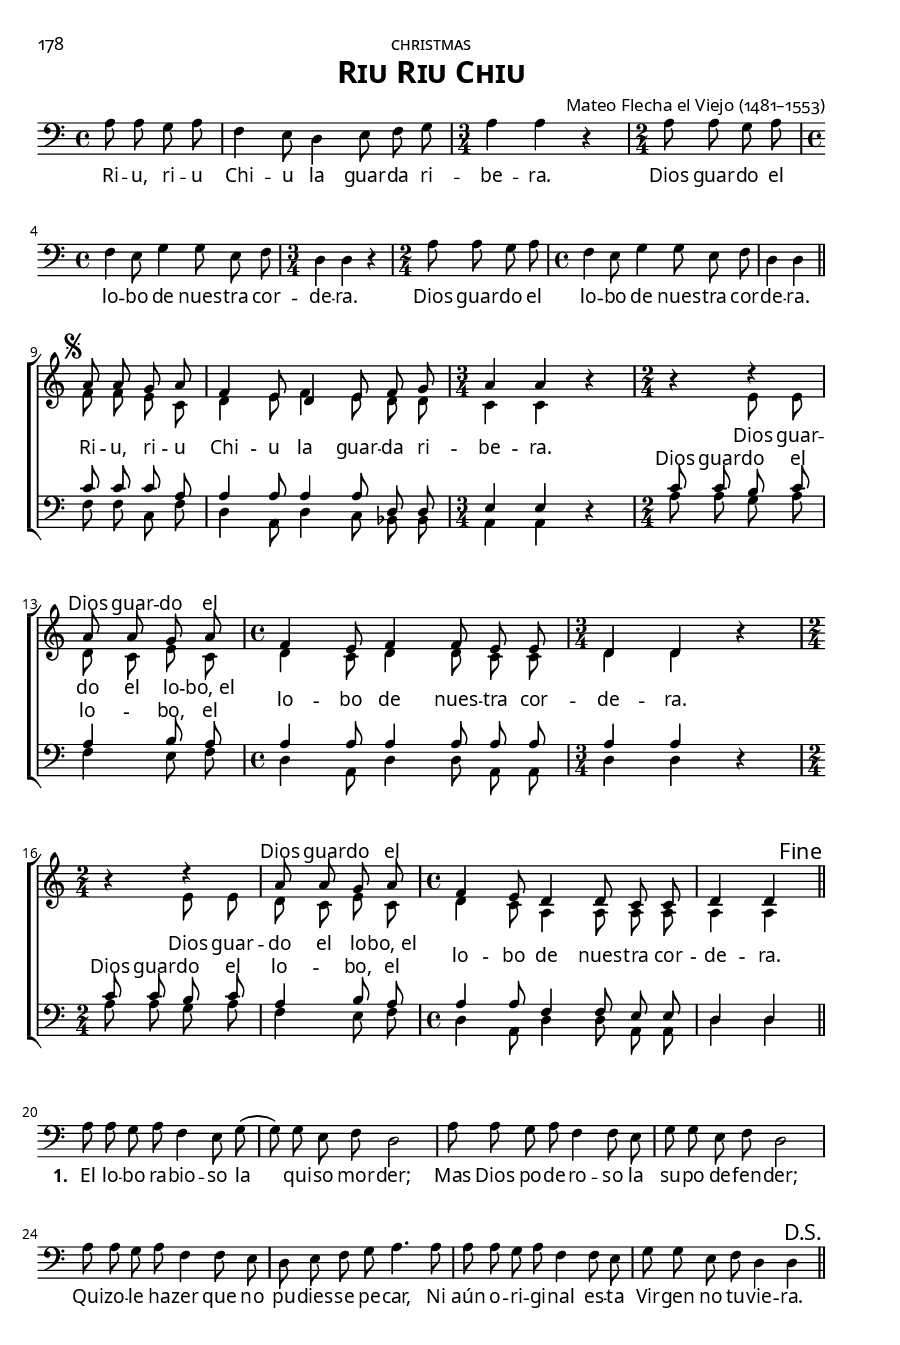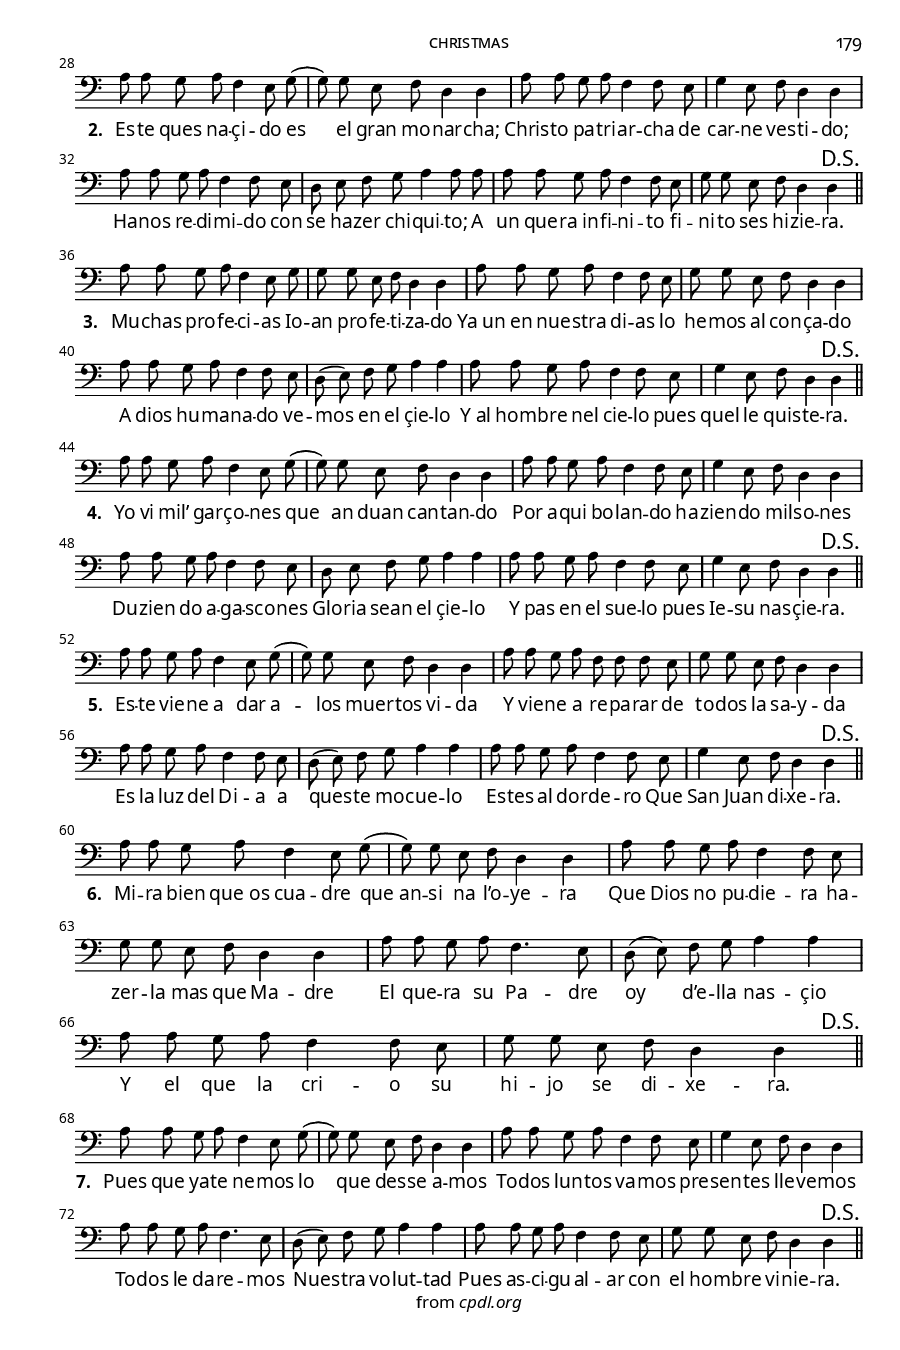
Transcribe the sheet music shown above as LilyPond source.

\version "2.14.2"
\include "util.ly"
\header {
  title = \markup{\override #'(font-name . "Garamond Premier Pro Semibold"){ \abs-fontsize #15 \smallCapsOldStyle"Riu Riu Chiu"}}
  composer = \markup\oldStyleNum"Mateo Flecha el Viejo (1481–1553)"
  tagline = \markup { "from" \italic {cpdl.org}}
}
\paper {
  %print-all-headers = ##f
  paper-height = 9\in
  paper-width = 6\in
  indent = 0\in
  %system-system-spacing = #'((basic-distance . 10) (padding . 0))
  %system-system-spacing =
  %  #'((basic-distance . 0)
  %     (minimum-distance . 0)
  %     (padding . -0.35)
  %     (stretchability . 100))
  ragged-last-bottom = ##f
  ragged-bottom = ##f
  two-sided = ##t
  inner-margin = 0.5\in
  outer-margin = 0.25\in
  top-margin = 0.25\in
  bottom-margin = 0.25\in
  first-page-number = #178
  print-first-page-number = ##t
  headerLine = \markup{\override #'(font-name . "Garamond Premier Pro") \smallCapsOldStyle"christmas"}
  oddHeaderMarkup = \markup\fill-line{
     \override #'(font-name . "Garamond Premier Pro")\abs-fontsize #8.5
     \combine 
        \fill-line{"" \on-the-fly #print-page-number-check-first
        \oldStylePageNum""
        }
        \fill-line{\headerLine}
  }
  evenHeaderMarkup = \markup {
     \override #'(font-name . "Garamond Premier Pro")\abs-fontsize #8.5
     \combine
        \on-the-fly #print-page-number-check-first
        \oldStylePageNum""
        \fill-line{\headerLine}
  }
}
#(set-global-staff-size 15) \paper{ #(define fonts (make-pango-font-tree "GoudyOlSt BT" "Garamond Premier Pro" "Garamond Premier Pro" (/ 15 20))) }
global = {
  \key c \major
  \time 4/4
  \autoBeamOff
  \override DynamicLineSpanner #'staff-padding = #0.0
  \override DynamicLineSpanner #'Y-extent = #'(-1 . 1)
}

sopMusic = \relative c' {
  s4*26 |
  
  %\once \override Score.RehearsalMark #'self-alignment-X = #LEFT
  \mark \markup { \abs-fontsize #9 \musicglyph #"scripts.segno" }
  a'8 a g a |
  f4 e8 d4 e8 f g |
  a4 a b\rest |
  b\rest d\rest |
  a8 a g a |
  
  f4 e8 f4 f8 e e |
  d4 d b'\rest |
  b\rest d\rest |
  a8 a g a |
  f4 e8 d4 d8 c c |
  d4 d \bar "||"
    \once \override Score.RehearsalMark #'break-visibility = #end-of-line-visible
    \once \override Score.RehearsalMark #'self-alignment-X = #RIGHT
    \mark "Fine"
}
sopWords = \lyricmode {
  \repeat unfold 12 {\skip1}
  Dios guar -- do el
  \repeat unfold 8 {\skip1}
  Dios guar -- do el
}

altoMusic = \relative c' {
  s4*26 |
  
  f8 f e c |
  d4 e8 f4 e8 d d |
  c4 c s |
  s e8 e |
  d c e c |
  
  d4 c8 d4 d8 c c |
  d4 d s |
  s e8 e |
  d c e c |
  d4 c8 a4 a8 a a |
  a4 a \bar "|."
}

dropLyrics = {
  \override LyricText #'extra-offset = #'(0 . -2.0)
  \override LyricHyphen #'extra-offset = #'(0 . -2.0)
  \override LyricExtender #'extra-offset = #'(0 . -2.0)
  \override StanzaNumber #'extra-offset = #'(0 . -2.0)
}
altoWords = \lyricmode {
  \dropLyrics
  Ri -- u, ri -- u Chi -- u la guar -- da ri -- be -- ra.
  \dropLyricsIV
  Dios guar -- do el lo -- bo,_el
  \dropLyrics
  lo -- bo de nues -- tra cor -- de -- ra.
  
  \dropLyricsIV
  Dios guar -- do el lo -- bo,_el
  \dropLyrics
  lo -- bo de nues -- tra cor -- de -- ra.
  
}
altoWordsII = \lyricmode {
%\markup\italic
  \set stanza = #"2. "
  \set ignoreMelismata = ##t
}
altoWordsIII = \lyricmode {
  \set stanza = #"3. "
  \set ignoreMelismata = ##t
}
altoWordsIV = \lyricmode {
  \set stanza = #"4. "
  \set ignoreMelismata = ##t
}
altoWordsV = \lyricmode {
  \set stanza = #"5. "
  \set ignoreMelismata = ##t
}
altoWordsVI = \lyricmode {
  \set stanza = #"6. "
  \set ignoreMelismata = ##t
}
tenorMusic = \relative c' {
  s4*26 |
  
  c8 c c a |
  a4 a8 a4 a8 d, d |
  e4 e s |
  c'8 c b c |
  a4 b8 a |
  
  a4 a8 a4 a8 a a |
  a4 a s |
  c8 c b c |
  a4 b8 a |
  a4 a8 f4 f8 e e |
  d4 d \bar "|."
}
tenorWords = \lyricmode {
  \repeat unfold 12 {\skip1}
  Dios guar -- do el lo -- bo, el
  \repeat unfold 8 {\skip1}
  Dios guar -- do el lo -- bo, el
}

bassMusic = \relative c' {
  \oneVoice
  \partial 2 a8 a g a |
  f4 e8 d4 e8 f g |
  \time 3/4 a4 a r |
  \time 2/4 a8 a g a |
  
  \time 4/4 f4 e8 g4 g8 e f |
  \time 3/4 d4 d r |
  \time 2/4 a'8 a g a |
  \time 4/4 f4 e8 g4 g8 e f |
  \partial 2 d4 d \bar "||" \break
  
  \voiceTwo
  \partial 2 f8 f c f |
  d4 a8 d4 c8 bes bes |
  \time 3/4 a4 a d\rest |
  \time 2/4 a'8 a g a |
  f4 e8 f |
  
  \time 4/4 d4 a8 d4 d8 a a |
  \time 3/4 d4 d d\rest |
  \time 2/4 a'8 a g a |
  f4 e8 f |
  \time 4/4 d4 a8 d4 d8 a a |
  \partial 2 d4 d \bar "||" \break
  
  \oneVoice
  \slurSolid
  {
    %Verse 1
    a'8 a g a f4 e8 g( |
    g) g e f d2 |
    a'8 a g a f4 f8 e |
    
    g g e f d2 |
    a'8 a g a f4 f8 e |
    d e f g a4. a8 |
    
    a a g a f4 f8 e |
    g g e f d4 d \bar "||" \break
    \once \override Score.RehearsalMark #'break-visibility = #end-of-line-visible
    \once \override Score.RehearsalMark #'self-alignment-X = #RIGHT
    \mark "D.S."
  }
  
  
  {
    %Verse 2
    a'8 a g a f4 e8 g( |
    g) g e f d4 d |
    a'8 a g a f4 f8 e |
    
    g4 e8 f d4 d |
    a'8 a g a f4 f8 e |
    d e f g a4 a8 a |
    
    a a g a f4 f8 e |
    g g e f d4 d \bar "||" \break
    \once \override Score.RehearsalMark #'break-visibility = #end-of-line-visible
    \once \override Score.RehearsalMark #'self-alignment-X = #RIGHT
    \mark "D.S."
  }
  {
    %Verse 3
    a'8 a g a f4 e8 g |
    g g e f d4 d |
    a'8 a g a f4 f8 e |
    
    g g e f d4 d |
    a'8 a g a f4 f8 e |
    d( e) f g a4 a4 |
    
    a8 a g a f4 f8 e |
    g4 e8 f d4 d \bar "||" \break
    \once \override Score.RehearsalMark #'break-visibility = #end-of-line-visible
    \once \override Score.RehearsalMark #'self-alignment-X = #RIGHT
    \mark "D.S."
  }
  
  {
    %Verse 4
    a'8 a g a f4 e8 g( |
    g) g e f d4 d |
    a'8 a g a f4 f8 e |
    
    g4 e8 f d4 d |
    a'8 a g a f4 f8 e |
    d e f g a4 a4 |
    
    a8 a g a f4 f8 e |
    g4 e8 f d4 d \bar "||" \break
    \once \override Score.RehearsalMark #'break-visibility = #end-of-line-visible
    \once \override Score.RehearsalMark #'self-alignment-X = #RIGHT
    \mark "D.S."
  }
  {
    %Verse 5
    a'8 a g a f4 e8 g( |
    g) g e f d4 d |
    a'8 a g a f f f e |
    
    g g e f d4 d |
    a'8 a g a f4 f8 e |
    d( e) f g a4 a4 |
    
    a8 a g a f4 f8 e |
    g4 e8 f d4 d \bar "||" \break
    \once \override Score.RehearsalMark #'break-visibility = #end-of-line-visible
    \once \override Score.RehearsalMark #'self-alignment-X = #RIGHT
    \mark "D.S."
  }
  {
    %Verse 6
    a'8 a g a f4 e8 g( |
    g) g e f d4 d |
    a'8 a g a f4 f8 e |
    
    g g e f d4 d |
    a'8 a g a f4. e8 |
    d( e) f g a4 a4 |
    
    a8 a g a f4 f8 e |
    g8 g e f d4 d \bar "||" \break
    \once \override Score.RehearsalMark #'break-visibility = #end-of-line-visible
    \once \override Score.RehearsalMark #'self-alignment-X = #RIGHT
    \mark "D.S."
  }
  {
    %Verse 7
    a'8 a g a f4 e8 g( |
    g) g e f d4 d |
    a'8 a g a f4 f8 e |
    
    g4 e8 f d4 d |
    a'8 a g a f4. e8 |
    d( e) f g a4 a4 |
    
    a8 a g a f4 f8 e |
    g g e f d4 d \bar "||" \break
    \once \override Score.RehearsalMark #'break-visibility = #end-of-line-visible
    \once \override Score.RehearsalMark #'self-alignment-X = #RIGHT
    \mark "D.S."
  }
}
bassWords = \lyricmode {
  \dropLyricsIV
  Ri -- u, ri -- u Chi -- u la guar -- da ri -- be -- ra.
  Dios guar -- do el lo -- bo de nues -- tra cor -- de -- ra.
  Dios guar -- do el lo -- bo de nues -- tra cor -- de -- ra.
  
  \repeat unfold 42 {\skip1}
  \set stanza = #"1. "
  El lo -- bo ra -- bio -- so la qui -- so mor -- der;
  Mas Dios po -- de -- ro -- so la
  su -- po de -- fen -- der;
  Qui -- zo -- le ha -- zer que no pu -- dies -- se pe -- car,
  Ni aún o -- ri -- gi -- nal es -- ta Vir -- gen no tu -- vie -- ra.
  
  \set stanza = #"2. "
  Es -- te ques na -- çi -- do es el gran mo -- nar -- cha;
  Chris -- to pa -- tri -- ar -- cha de car -- ne ves -- ti -- do;
  Ha -- nos re -- di -- mi -- do con se ha -- zer chi -- qui -- to;
  A un que -- ra_in -- fi -- ni -- to fi -- ni -- to ses hi -- zie -- ra.
  
  \set stanza = #"3. "
  Mu -- chas pro -- fe -- ci -- as Io -- an pro -- fe -- ti -- za -- do
  Ya_un en nue -- stra di -- as lo he -- mos al con -- ça -- do
  A dios hu -- ma -- na -- do ve -- mos en el çie -- lo
  Y_al hom -- bre nel cie -- lo pues quel le quis -- te -- ra.
  
  
  \set stanza = #"4. "
  Yo vi mil’ gar -- ço -- nes que an duan can -- tan -- do
  Por a -- qui bo -- lan -- do ha -- zien -- do mil -- so -- nes
  Du -- zien do a -- ga -- sco -- nes Glo -- ria sean el çie -- lo
  Y pas en el sue -- lo pues Ie -- su nas -- çie -- ra.
  
  \set stanza = #"5. "
  Es -- te vie -- ne a dar a -- los muer -- tos vi -- da
  Y vie -- ne a re -- pa -- rar de to -- dos la sa -- y -- da
  Es la luz del Di -- a a ques -- te mo -- cue -- lo
  Es -- tes al dor -- de -- ro Que San Juan di -- xe -- ra.
  
  
  \set stanza = #"6. "
  Mi -- ra bien que_os cua -- dre que_an -- si na l’o -- ye -- ra
  Que Dios no pu -- die -- ra ha -- zer -- la mas que Ma -- dre
  El que -- ra su Pa -- dre oy d’e -- lla nas -- çio
  Y el que la cri -- o su hi -- jo se di -- xe -- ra.
  
  \set stanza = #"7. "
  Pues que ya -- te ne -- mos lo que des -- se a -- mos
  To -- dos lun -- tos va -- mos pre -- sen -- tes lle -- ve -- mos
  To -- dos le da -- re -- mos
  Nue -- stra vo -- lut -- tad
  Pues as -- ci -- gu -- al -- ar con el hom -- bre vi -- nie -- ra.
}

bassWordsII = \lyricmode {
  \repeat unfold 78{\skip1}
  
  
}

bassWordsIII = \lyricmode {
  \repeat unfold 166 \skip1
  \set ignoreMelismata = ##t
  
}

bassWordsIV = \lyricmode {
}
pianoRH = \relative c' {
  
}
pianoLH = \relative c' {
  
}

\score {
  <<
   \new ChoirStaff <<
    \new Staff = women <<
      \new Voice = "sopranos" { \voiceOne << \global \sopMusic >> }
      \new Voice = "altos" { \voiceTwo << \global \altoMusic >> }
    >>
    \new Lyrics \with { alignAboveContext = #"women" \override VerticalAxisGroup #'nonstaff-relatedstaff-spacing = #'((basic-distance . 1))} \lyricsto "sopranos" \sopWords
    \new Lyrics = "altosVI"  \with { alignBelowContext = #"women" } \lyricsto "altos" \altoWordsVI
    \new Lyrics = "altosV"  \with { alignBelowContext = #"women" } \lyricsto "altos" \altoWordsV
    \new Lyrics = "altosIV"  \with { alignBelowContext = #"women" } \lyricsto "altos" \altoWordsIV
    \new Lyrics = "altosIII"  \with { alignBelowContext = #"women" } \lyricsto "altos" \altoWordsIII
    \new Lyrics = "altosII"  \with { alignBelowContext = #"women" } \lyricsto "altos" \altoWordsII
    \new Lyrics = "altos"  \with { alignBelowContext = #"women" \override VerticalAxisGroup #'nonstaff-relatedstaff-spacing = #'((basic-distance . 1))} \lyricsto "altos" \altoWords
   \new Staff = men <<
      \clef bass
      \new Voice = "tenors" { \voiceOne << \global \tenorMusic >> }
      \new Voice = "basses" { \voiceTwo << \global \bassMusic >> }
    >>
    \new Lyrics \with { alignAboveContext = #"men" \override VerticalAxisGroup #'nonstaff-relatedstaff-spacing = #'((basic-distance . 1)) } \lyricsto "tenors" \tenorWords
    \new Lyrics \with { alignBelowContext = #"men" \override VerticalAxisGroup #'nonstaff-relatedstaff-spacing = #'((basic-distance . 1)) } \lyricsto "basses" \bassWordsIV
    \new Lyrics \with { alignBelowContext = #"men" \override VerticalAxisGroup #'nonstaff-relatedstaff-spacing = #'((basic-distance . 1)) } \lyricsto "basses" \bassWordsIII
    \new Lyrics \with { alignBelowContext = #"men" \override VerticalAxisGroup #'nonstaff-relatedstaff-spacing = #'((basic-distance . 1)) } \lyricsto "basses" \bassWordsII
    \new Lyrics \with { alignBelowContext = #"men" \override VerticalAxisGroup #'nonstaff-relatedstaff-spacing = #'((basic-distance . 1)) } \lyricsto "basses" \bassWords
  >>
%    \new PianoStaff << \new Staff { \new Voice { \pianoRH } } \new Staff { \clef "bass" \pianoLH } >>
  >>
  \layout {
    \context {
      \Score
      %\override SpacingSpanner #'base-shortest-duration = #(ly:make-moment 1 8)
      %\override SpacingSpanner #'common-shortest-duration = #(ly:make-moment 1 4)
    }
    \context {
      % Remove all empty staves
       \Staff \RemoveEmptyStaves \override VerticalAxisGroup #'remove-first = ##t
    }
  }
  \midi {
    %\tempo 4 = 90
    \set Staff.midiInstrument = "flute"
  
    \context {
      \Voice
      \remove "Dynamic_performer"
    }
  }
}
